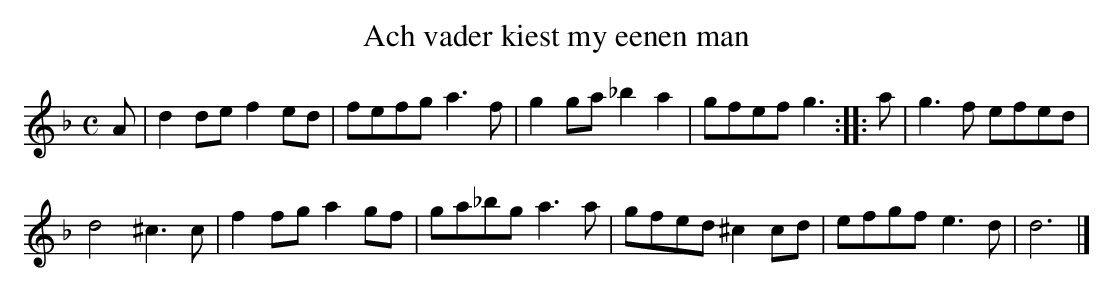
X:1
T:Ach vader kiest my eenen man
M:C
K:Dmin
A|d2def2ed|fefga3f|g2ga_b2a2|gfefg3:||:a|g3f efed|
d4^c3c|f2fga2gf|ga_bga3a|gfed^c2cd|efgfe3d|d6|]
